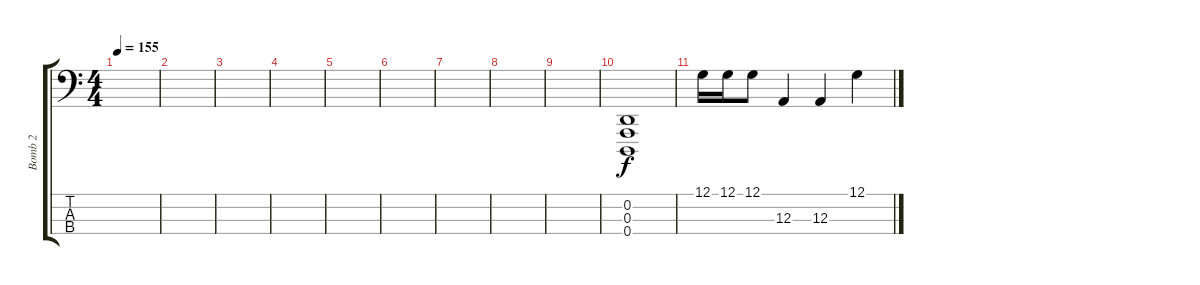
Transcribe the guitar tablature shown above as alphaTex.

\track ("Bomb 2" "Bomb 2") {instrument gunshot}
\staff {score tabs}
\tuning (G2 D2 A1 D1) {hide}
\ts (4 4)
\tempo 155
\clef f4
\ks c
|
|
|
|
|
|
|
|
|
(0.2 0.3 0.4).1 |
12.1.16 12.1.16 12.1.8 12.3.4 12.3.4 12.1.4
